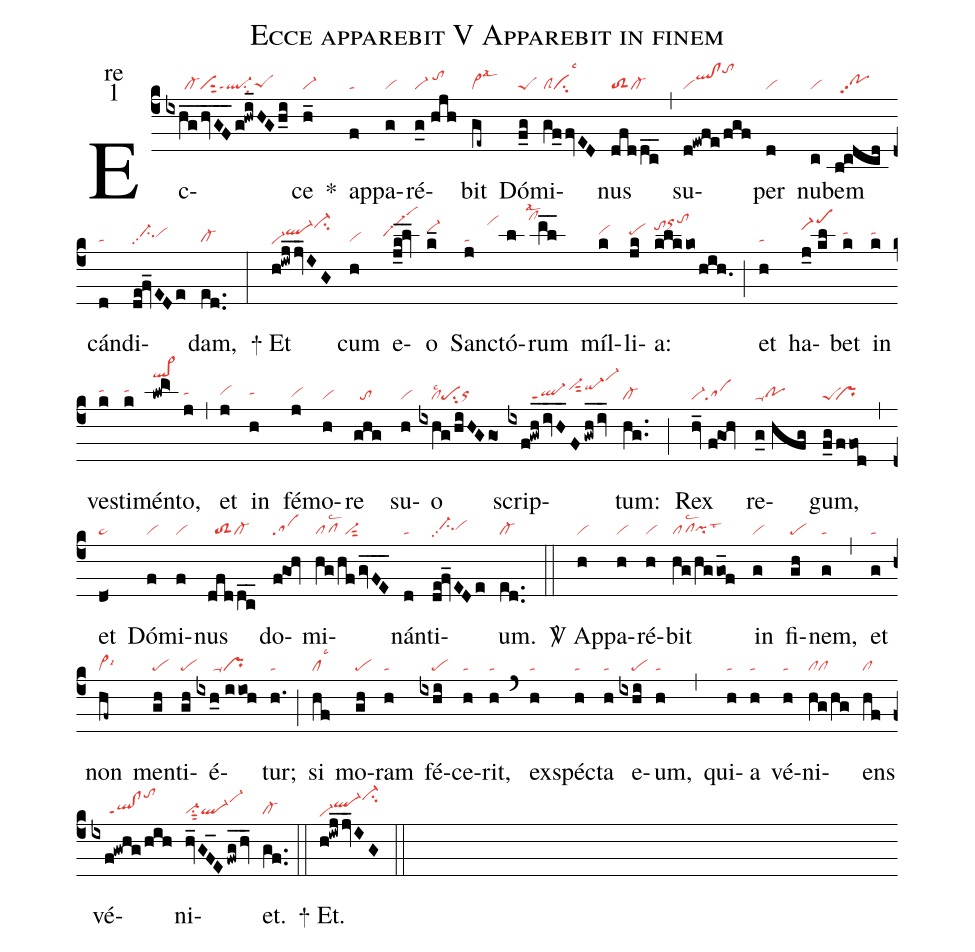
name:Ecce apparebit V Apparebit in finem;
office-part:re;
mode:1;
nabc-lines:1;
%%
(c4) Ec(ixhg__/hvGF___/g!hwi_HG/h_i|//////cl-ciS1ql-ppt1su2peShg)ce(h_|vi-) <sp>*</sp>() ap(f|ta)pa(g|vi)ré(g_0//hjh|vi-/tohj)bit(ge~|vi>lsal3) Dó(f_g|peS)mi(gf_fvED|clScilsc3)nus(dfddc__|toS2cl-) (,) su(d!ewfe/fgf|viqlhj!clhjtohm)per(d|vi) nu(c|vi)bem(b!cdcd|//pohhpp2) cán(d|ta)di(de!fv_EDe|//ci-hhpp2vihh)dam,(ed..|cl-) (:)

<sp>+</sp> Et(h!iwj_jv_IG|vi-heql-hici-hl) cum(h|vi) e(j_k_!lv_|```vi-hh!vi-hh!vihh)o(k_|vi-hj) Sanc(j|ta)tó(l|``````vihm)rum(ml__|````clhplsal2) míl(k|vihi)li(jk|pehi)a:(klkko/hih.|tohkorhmtohn) (;) et(h|ta) ha(j_0//kl|scM1hk)bet(k|tahi) in(k|tahi) ve(k|tahi)sti(k|tahi)mén(lwm>|ql>hp)to,(j|tahh) (,) et(j|vihh) in(h|tahh) fé(j|vihg)mo(h|vi)re(ghg|//to) su(h|vi)o(ixhg/hiHGgo|////cllsc2pesu2orhg) scrip(ixf!gwh_/ivH__F/gwh_/iv_|///////ql-ppt1vi-hjsut2qi-hjvi-hn)tum:(hg..|cl-) (;) Rex(hv_//f!goh|vi-sa) re(g_0//hfg|ta-pohg)gum,(f_g/ffod|peS``pr) (,) et(d<|ta>) Dó(f|vi)mi(f|vi)nus(dfddc__|//toS2cl-) do(f!goh|sa)mi(hg/hf/gvFE___|pflsc2vi-sut2)nán(d|ta)ti(de!fv_EDe|//ci-hhpp2vihh)um.(ed..|cl-) (::)

<sp>V/</sp> Ap(h|vi)pa(h|vi)ré(h|vi)bit(hg/hggo_f|pflsc2``pihglst3) in(g|vi) fi(gh|pe)nem,(g|ta) (,) et(g|ta) non(hf~|vi>lsi6) men(gh|pe)ti(gh|pe)é(ixh_0//iioh|/////ta-pr)tur;(h.|ta) (;) si(hf|cllsc3) mo(gh|pe)ram(h|ta) fé(ixhi|////pe)ce(h|ta)rit,(h|ta) (`) ex(h|ta)spéc(h|ta)ta(h|ta) e(ixhi|////pe)um,(h|ta) (,) qui(h|ta)a(h|ta) vé(h|ta)ni(hg/hg|clcl)ens(hf|cl) vé(ixf!gwhg/hih|/////ql!clppt1tohm)ni(hv_GF_E/fwg_/hv_|vi-su1sut2ql-vi-hk)et.(gf..|cl-) (::)

<sp>+</sp> Et.(h!iwj_jv_IG|vi-heql-hici-hl) (::)
